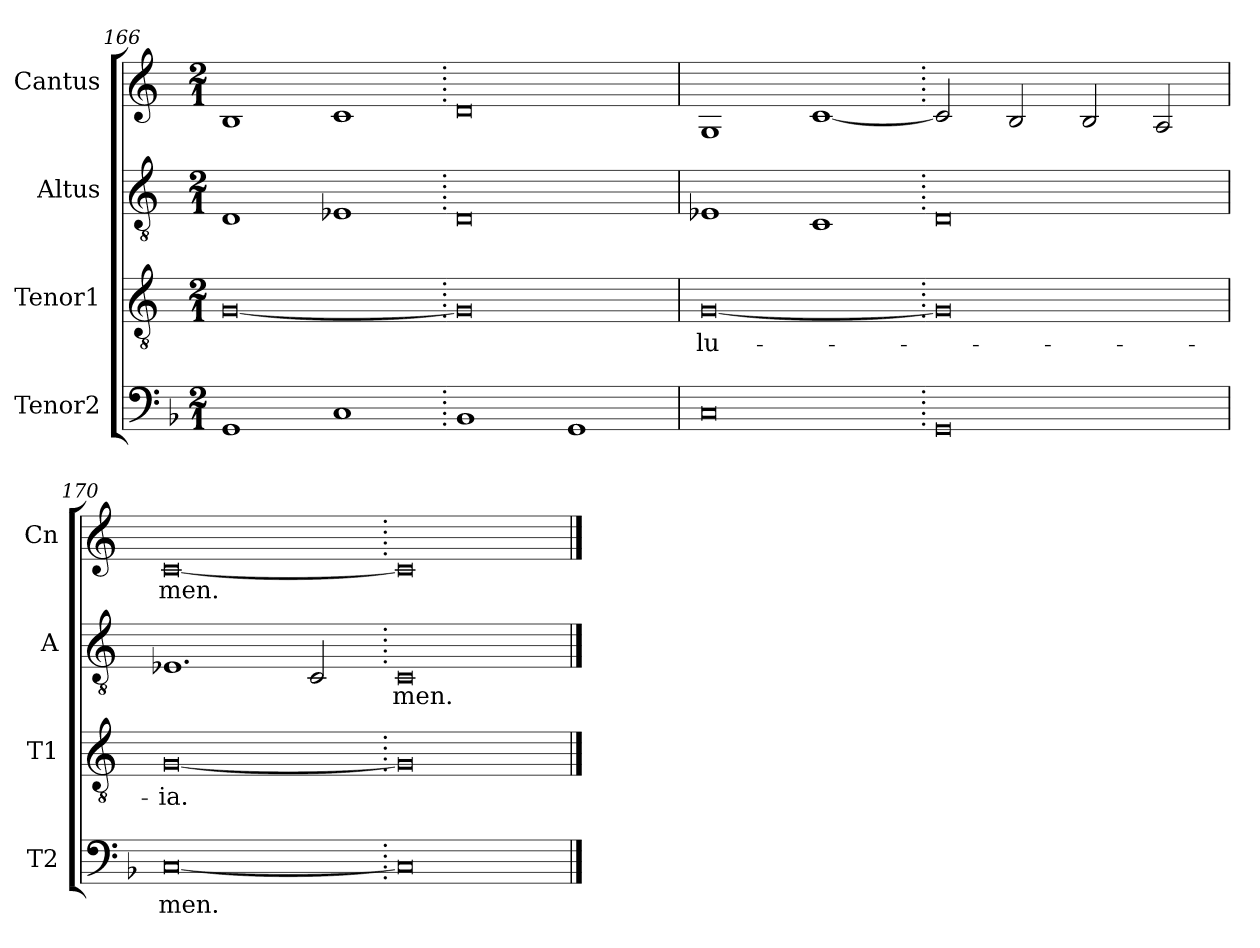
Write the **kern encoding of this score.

**kern	**text	**kern	**text	**kern	**text	**kern	**text
*part4	*part4	*part3	*part3	*part2	*part2	*part1	*part1
*staff4	*staff4	*staff3	*staff3	*staff2	*staff2	*staff1	*staff1
*I"Tenor2	*	*I"Tenor1	*	*I"Altus	*	*I"Cantus	*
*I'T2	*	*I'T1	*	*I'A	*	*I'Cn	*
*clefF4	*	*clefGv2	*	*clefGv2	*	*clefG2	*
*k[b-]	*	*k[]	*	*k[]	*	*k[]	*
*M2/1	*	*M2/1	*	*M2/1	*	*M2/1	*
=166	=166	=166	=166	=166	=166	=166	=166
1GG	.	[0G	.	1D	.	1B	.
1C	.	.	.	1E-X	.	1c	.
=167.	=167.	=167.	=167.	=167.	=167.	=167.	=167.
1BB-	.	0G]	.	0D	.	0d	.
1GG	.	.	.	.	.	.	.
=168	=168	=168	=168	=168	=168	=168	=168
0C	.	[0G	-lu-	1E-X	.	1G	.
.	.	.	.	1C	.	[1c	.
=169.	=169.	=169.	=169.	=169.	=169.	=169.	=169.
0GG	.	0G]	.	0D	.	2c/]	.
.	.	.	.	.	.	2B/	.
.	.	.	.	.	.	2B/	.
.	.	.	.	.	.	2A/	.
=170	=170	=170	=170	=170	=170	=170	=170
[0C	-men.	[0G	-ia.	1.E-X	.	[0c	-men.
.	.	.	.	2C/	.	.	.
=171.	=171.	=171.	=171.	=171.	=171.	=171.	=171.
0C]	.	0G]	.	0C	-men.	0c]	.
==	==	==	==	==	==	==	==
*-	*-	*-	*-	*-	*-	*-	*-
